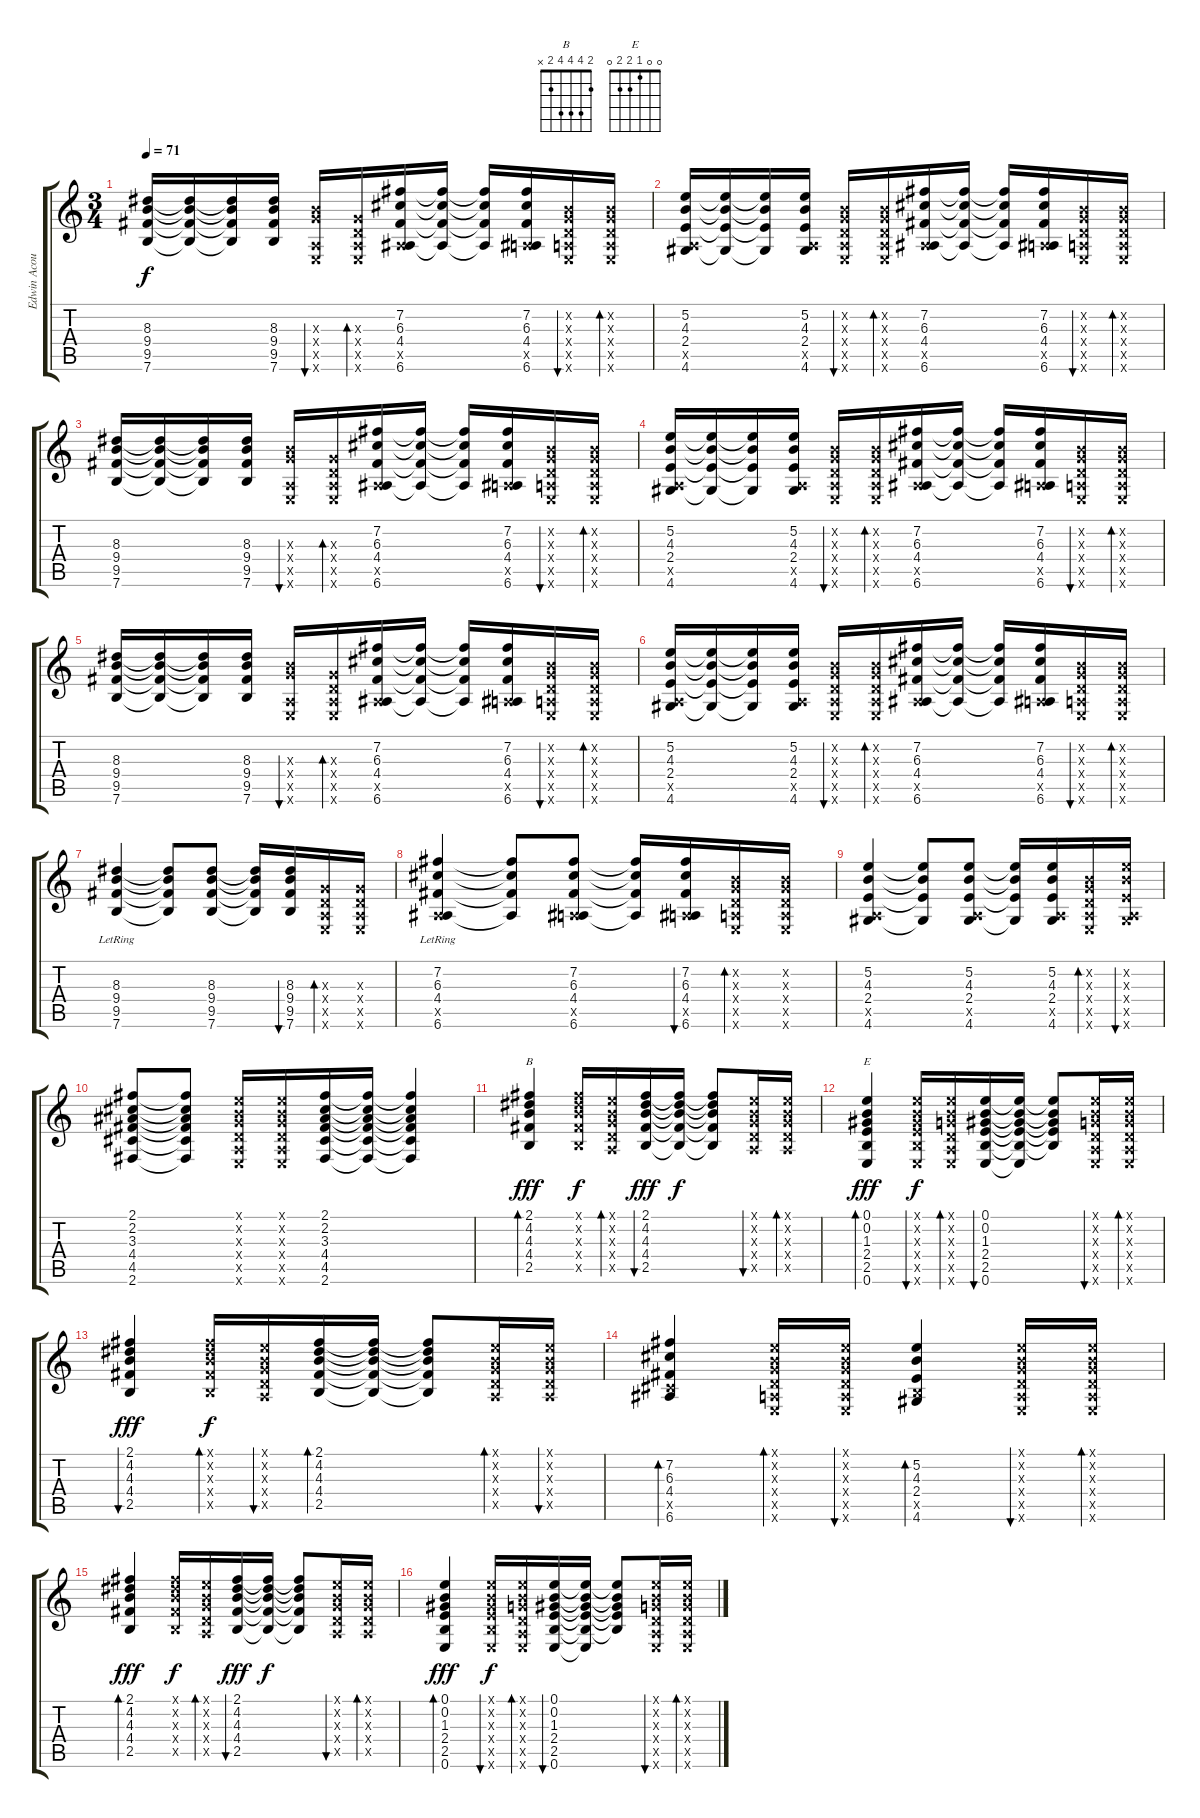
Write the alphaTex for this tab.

\track ("Edwin Acoustic Guitar" "Edwin Acou") {instrument acousticguitarsteel}
\staff {score tabs}
\tuning (E4 B3 G3 D3 A2 E2) {hide}
\chord ("B" 2 4 4 4 2 x)
\chord ("E" 0 0 1 2 2 0)
\ts (3 4)
\tempo 71
\clef g2
\ks c
(8.3 9.4 9.5 7.6).16{dy f} (8.3{t} 9.4{t} 9.5{t} 7.6{t}).16 (8.3{t} 9.4{t} 9.5{t} 7.6{t}).16 (8.3 9.4 9.5 7.6).16 (0.3{x} 9.4{x} 0.5{x} 0.6{x}).16{bu 30} (0.3{x} 0.4{x} 0.5{x} 0.6{x}).16{bd 30} (7.2 6.3 4.4 0.5{x} 6.6).16 (7.2{t} 6.3{t} 4.4{t} 6.6{t}).16 (7.2{t} 6.3{t} 4.4{t} 6.6{t}).16 (7.2 6.3 4.4 0.5{x} 6.6).16 (0.2{x} 0.3{x} 0.4{x} 0.5{x} 0.6{x}).16{bu 30} (0.2{x} 0.3{x} 0.4{x} 0.5{x} 0.6{x}).16{bd 30} |
(5.2 4.3 2.4 0.5{x} 4.6).16 (5.2{t} 4.3{t} 2.4{t} 4.6{t}).16 (5.2{t} 4.3{t} 2.4{t} 4.6{t}).16 (5.2 4.3 2.4 0.5{x} 4.6).16 (0.2{x} 0.3{x} 0.4{x} 0.5{x} 0.6{x}).16{bu 30} (0.2{x} 0.3{x} 0.4{x} 0.5{x} 0.6{x}).16{bd 30} (7.2 6.3 4.4 0.5{x} 6.6).16 (7.2{t} 6.3{t} 4.4{t} 6.6{t}).16 (7.2{t} 6.3{t} 4.4{t} 6.6{t}).16 (7.2 6.3 4.4 0.5{x} 6.6).16 (0.2{x} 0.3{x} 0.4{x} 0.5{x} 0.6{x}).16{bu 30} (0.2{x} 0.3{x} 0.4{x} 0.5{x} 0.6{x}).16{bd 30} |
(8.3 9.4 9.5 7.6).16 (8.3{t} 9.4{t} 9.5{t} 7.6{t}).16 (8.3{t} 9.4{t} 9.5{t} 7.6{t}).16 (8.3 9.4 9.5 7.6).16 (0.3{x} 9.4{x} 0.5{x} 0.6{x}).16{bu 30} (0.3{x} 0.4{x} 0.5{x} 0.6{x}).16{bd 30} (7.2 6.3 4.4 0.5{x} 6.6).16 (7.2{t} 6.3{t} 4.4{t} 6.6{t}).16 (7.2{t} 6.3{t} 4.4{t} 6.6{t}).16 (7.2 6.3 4.4 0.5{x} 6.6).16 (0.2{x} 0.3{x} 0.4{x} 0.5{x} 0.6{x}).16{bu 30} (0.2{x} 0.3{x} 0.4{x} 0.5{x} 0.6{x}).16{bd 30} |
(5.2 4.3 2.4 0.5{x} 4.6).16 (5.2{t} 4.3{t} 2.4{t} 4.6{t}).16 (5.2{t} 4.3{t} 2.4{t} 4.6{t}).16 (5.2 4.3 2.4 0.5{x} 4.6).16 (0.2{x} 0.3{x} 0.4{x} 0.5{x} 0.6{x}).16{bu 30} (0.2{x} 0.3{x} 0.4{x} 0.5{x} 0.6{x}).16{bd 30} (7.2 6.3 4.4 0.5{x} 6.6).16 (7.2{t} 6.3{t} 4.4{t} 6.6{t}).16 (7.2{t} 6.3{t} 4.4{t} 6.6{t}).16 (7.2 6.3 4.4 0.5{x} 6.6).16 (0.2{x} 0.3{x} 0.4{x} 0.5{x} 0.6{x}).16{bu 30} (0.2{x} 0.3{x} 0.4{x} 0.5{x} 0.6{x}).16{bd 30} |
(8.3 9.4 9.5 7.6).16 (8.3{t} 9.4{t} 9.5{t} 7.6{t}).16 (8.3{t} 9.4{t} 9.5{t} 7.6{t}).16 (8.3 9.4 9.5 7.6).16 (0.3{x} 9.4{x} 0.5{x} 0.6{x}).16{bu 30} (0.3{x} 0.4{x} 0.5{x} 0.6{x}).16{bd 30} (7.2 6.3 4.4 0.5{x} 6.6).16 (7.2{t} 6.3{t} 4.4{t} 6.6{t}).16 (7.2{t} 6.3{t} 4.4{t} 6.6{t}).16 (7.2 6.3 4.4 0.5{x} 6.6).16 (0.2{x} 0.3{x} 0.4{x} 0.5{x} 0.6{x}).16{bu 30} (0.2{x} 0.3{x} 0.4{x} 0.5{x} 0.6{x}).16{bd 30} |
(5.2 4.3 2.4 0.5{x} 4.6).16 (5.2{t} 4.3{t} 2.4{t} 4.6{t}).16 (5.2{t} 4.3{t} 2.4{t} 4.6{t}).16 (5.2 4.3 2.4 0.5{x} 4.6).16 (0.2{x} 0.3{x} 0.4{x} 0.5{x} 0.6{x}).16{bu 30} (0.2{x} 0.3{x} 0.4{x} 0.5{x} 0.6{x}).16{bd 30} (7.2 6.3 4.4 0.5{x} 6.6).16 (7.2{t} 6.3{t} 4.4{t} 6.6{t}).16 (7.2{t} 6.3{t} 4.4{t} 6.6{t}).16 (7.2 6.3 4.4 0.5{x} 6.6).16 (0.2{x} 0.3{x} 0.4{x} 0.5{x} 0.6{x}).16{bu 30} (0.2{x} 0.3{x} 0.4{x} 0.5{x} 0.6{x}).16{bd 30} |
(8.3{lr} 9.4{lr} 9.5{lr} 7.6{lr}).4 (8.3{t} 9.4{t} 9.5{t} 7.6{t}).8 (8.3 9.4 9.5 7.6).8 (8.3{t} 9.4{t} 9.5{t} 7.6{t}).16 (8.3 9.4 9.5 7.6).16{bu 30} (0.3{x} 0.4{x} 0.5{x} 0.6{x}).16{bd 30} (0.3{x} 0.4{x} 0.5{x} 0.6{x}).16 |
(7.2{lr} 6.3{lr} 4.4{lr} 0.5{x} 6.6).4 (7.2{t} 6.3{t} 4.4{t} 6.6{t}).8 (7.2 6.3 4.4 0.5{x} 6.6).8 (7.2{t} 6.3{t} 4.4{t} 6.6{t}).16 (7.2 6.3 4.4 0.5{x} 6.6).16{bu 30} (0.2{x} 0.3{x} 0.4{x} 0.5{x} 0.6{x}).16{bd 30} (0.2{x} 0.3{x} 0.4{x} 0.5{x} 0.6{x}).16 |
(5.2 4.3 2.4 0.5{x} 4.6).4 (5.2{t} 4.3{t} 2.4{t} 4.6{t}).8 (5.2 4.3 2.4 0.5{x} 4.6).8 (5.2{t} 4.3{t} 2.4{t} 4.6{t}).16 (5.2 4.3 2.4 0.5{x} 4.6).16 (0.2{x} 0.3{x} 0.4{x} 0.5{x} 0.6{x}).16{bd 30} (5.2{x} 4.3{x} 2.4{x} 0.5{x} 4.6{x}).16{bu 30} |
(2.1 2.2 3.3 4.4 4.5 2.6).8 (2.1{t} 2.2{t} 3.3{t} 4.4{t} 4.5{t} 2.6{t}).8 (0.1{x} 0.2{x} 0.3{x} 0.4{x} 0.5{x} 0.6{x}).16 (0.1{x} 0.2{x} 0.3{x} 0.4{x} 0.5{x} 0.6{x}).16 (2.1 2.2 3.3 4.4 4.5 2.6).16 (2.1{t} 2.2{t} 3.3{t} 4.4{t} 4.5{t} 2.6{t}).16 (2.1{t} 2.2{t} 3.3{t} 4.4{t} 4.5{t} 2.6{t}).4 |
(2.1 4.2 4.3 4.4 2.5).4{bd 30 ch "B" dy fff} (2.1{x} 4.2{x} 4.3{x} 4.4{x} 2.5{x}).16{dy f} (0.1{x} 0.2{x} 0.3{x} 0.4{x} 0.5{x}).16{bd 30} (2.1 4.2 4.3 4.4 2.5).16{bu 30 dy fff} (2.1{t} 4.2{t} 4.3{t} 4.4{t} 2.5{t}).16{dy f} (2.1{t} 4.2{t} 4.3{t} 4.4{t} 2.5{t}).8 (0.1{x} 0.2{x} 0.3{x} 0.4{x} 0.5{x}).16{bu 30} (0.1{x} 0.2{x} 0.3{x} 0.4{x} 0.5{x}).16{bd 30} |
(0.1 0.2 1.3 2.4 2.5 0.6).4{bd 30 ch "E" dy fff} (0.1{x} 0.2{x} 1.3{x} 2.4{x} 2.5{x} 0.6{x}).16{bu 30 dy f} (0.1{x} 0.2{x} 0.3{x} 0.4{x} 0.5{x} 0.6{x}).16{bd 30} (0.1 0.2 1.3 2.4 2.5 0.6).16{bu 30} (0.1{t} 0.2{t} 1.3{t} 2.4{t} 2.5{t} 0.6{t}).16 (0.1{t} 0.2{t} 1.3{t} 2.4{t} 2.5{t}).8 (0.1{x} 0.2{x} 0.3{x} 0.4{x} 0.5{x} 0.6{x}).16{bu 30} (0.1{x} 0.2{x} 0.3{x} 0.4{x} 0.5{x} 0.6{x}).16{bd 30} |
(2.1 4.2 4.3 4.4 2.5).4{bu 30 dy fff} (2.1{x} 4.2{x} 4.3{x} 4.4{x} 2.5{x}).16{bd 30 dy f} (0.1{x} 0.2{x} 0.3{x} 0.4{x} 0.5{x}).16{bu 30} (2.1 4.2 4.3 4.4 2.5).16{bd 30} (2.1{t} 4.2{t} 4.3{t} 4.4{t} 2.5{t}).16 (2.1{t} 4.2{t} 4.3{t} 4.4{t} 2.5{t}).8 (0.1{x} 0.2{x} 0.3{x} 0.4{x} 0.5{x}).16{bd 30} (0.1{x} 0.2{x} 0.3{x} 0.4{x} 0.5{x}).16{bu 30} |
(7.2 6.3 4.4 4.5{x} 6.6).4{bd 60} (0.1{x} 0.2{x} 0.3{x} 0.4{x} 0.5{x} 0.6{x}).16{bd 30} (0.1{x} 0.2{x} 0.3{x} 0.4{x} 0.5{x} 0.6{x}).16{bu 30} (5.2 4.3 2.4 2.5{x} 4.6).4{bd 60} (0.1{x} 0.2{x} 0.3{x} 0.4{x} 0.5{x} 0.6{x}).16{bu 30} (0.1{x} 0.2{x} 0.3{x} 0.4{x} 0.5{x} 0.6{x}).16{bd 30} |
(2.1 4.2 4.3 4.4 2.5).4{bd 30 dy fff} (2.1{x} 4.2{x} 4.3{x} 4.4{x} 2.5{x}).16{dy f} (0.1{x} 0.2{x} 0.3{x} 0.4{x} 0.5{x}).16{bd 30} (2.1 4.2 4.3 4.4 2.5).16{bu 30 dy fff} (2.1{t} 4.2{t} 4.3{t} 4.4{t} 2.5{t}).16{dy f} (2.1{t} 4.2{t} 4.3{t} 4.4{t} 2.5{t}).8 (0.1{x} 0.2{x} 0.3{x} 0.4{x} 0.5{x}).16{bu 30} (0.1{x} 0.2{x} 0.3{x} 0.4{x} 0.5{x}).16{bd 30} |
(0.1 0.2 1.3 2.4 2.5 0.6).4{bd 30 dy fff} (0.1{x} 0.2{x} 1.3{x} 2.4{x} 2.5{x} 0.6{x}).16{bu 30 dy f} (0.1{x} 0.2{x} 0.3{x} 0.4{x} 0.5{x} 0.6{x}).16{bd 30} (0.1 0.2 1.3 2.4 2.5 0.6).16{bu 30} (0.1{t} 0.2{t} 1.3{t} 2.4{t} 2.5{t} 0.6{t}).16 (0.1{t} 0.2{t} 1.3{t} 2.4{t} 2.5{t}).8 (0.1{x} 0.2{x} 0.3{x} 0.4{x} 0.5{x} 0.6{x}).16{bu 30} (0.1{x} 0.2{x} 0.3{x} 0.4{x} 0.5{x} 0.6{x}).16{bd 30}
